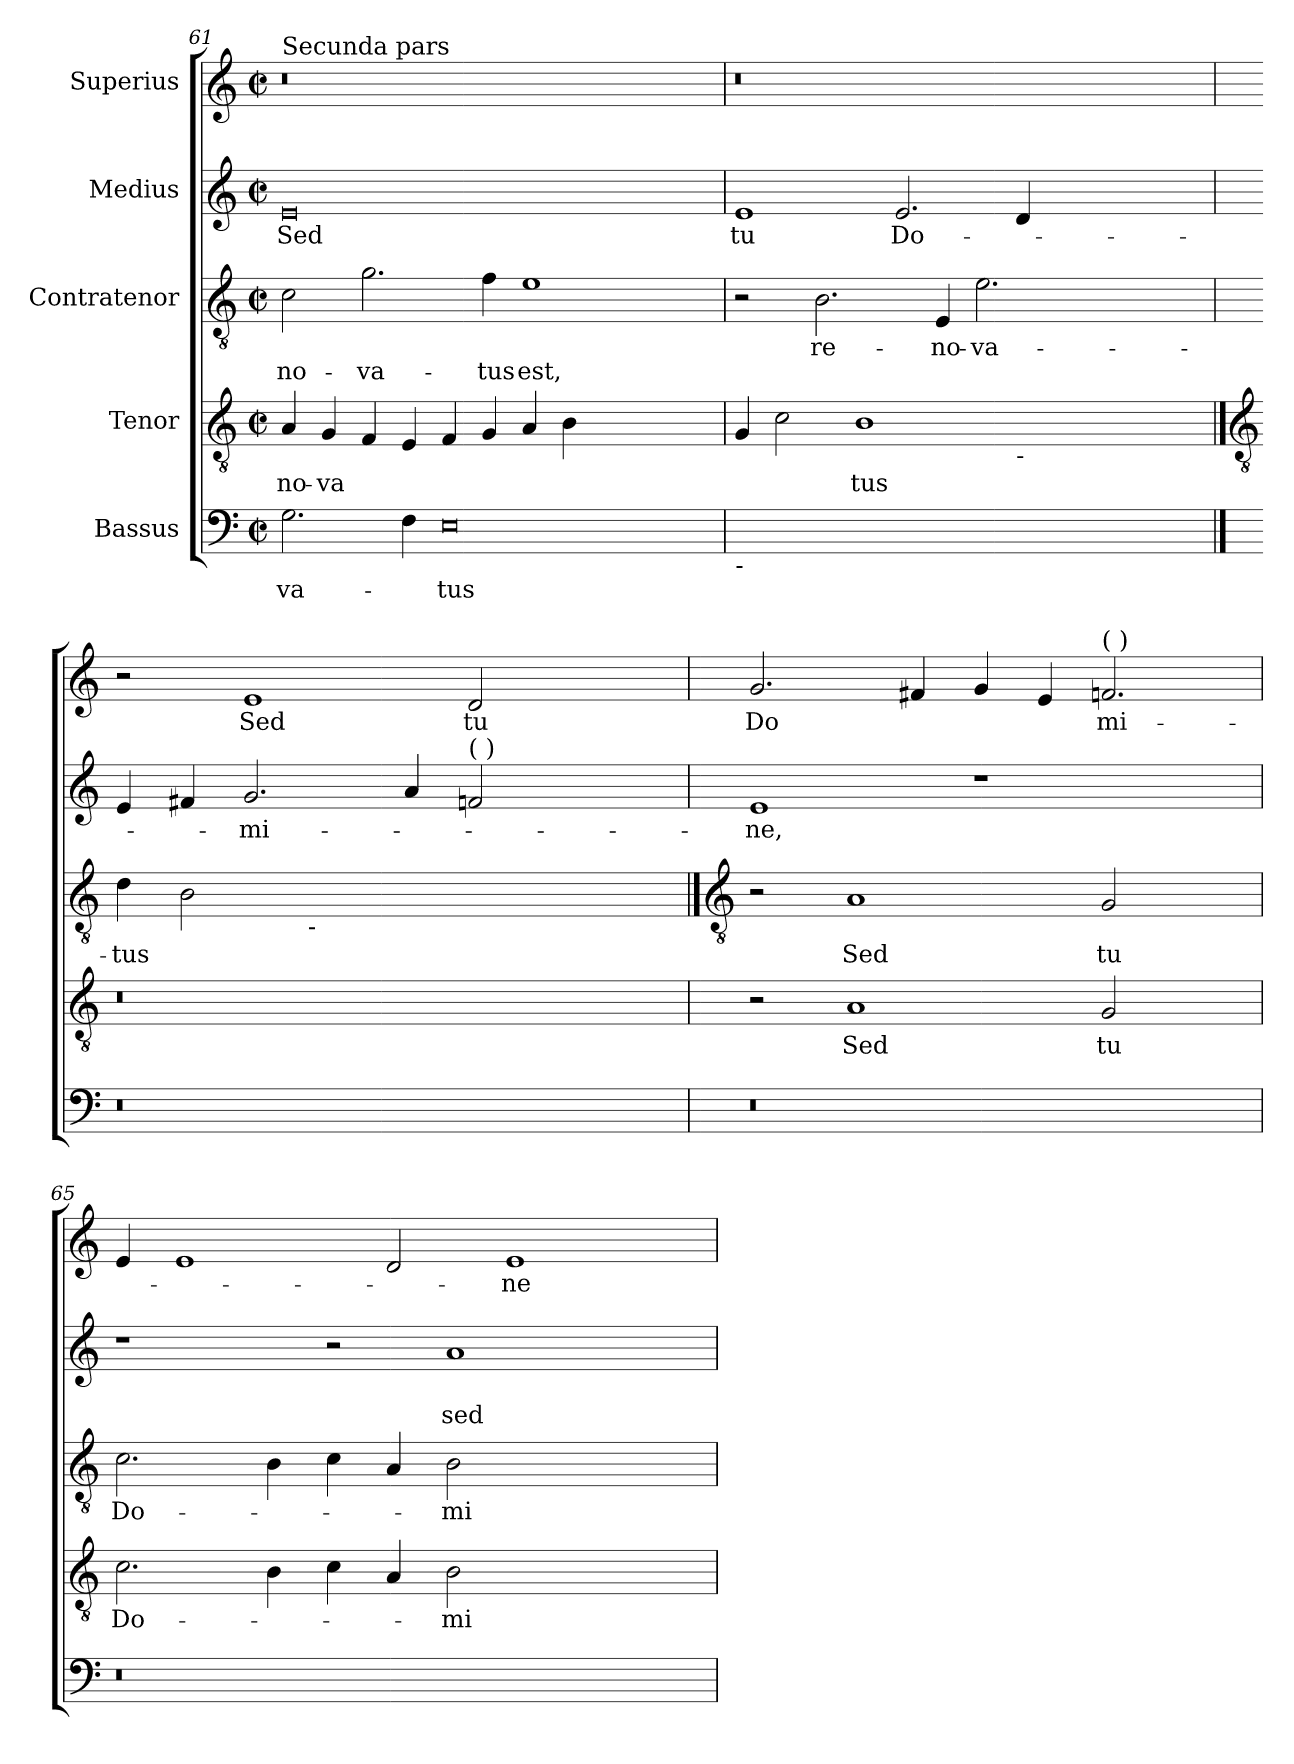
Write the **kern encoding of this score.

**kern	**text	**kern	**text	**kern	**text	**text	**kern	**text	**text	**kern	**text
*part5	*part5	*part4	*part4	*part3	*part3	*part3	*part2	*part2	*part2	*part1	*part1
*staff5	*staff5	*staff4	*staff4	*staff3	*staff3	*staff3	*staff2	*staff2	*staff2	*staff1	*staff1
*I"Bassus	*	*I"Tenor	*	*I"Contratenor	*	*	*I"Medius	*	*	*I"Superius	*
!!LO:LB:g=z
*clefF4	*	*clefGv2	*	*clefGv2	*	*	*clefG2	*	*	*clefG2	*
*k[]	*	*k[]	*	*k[]	*	*	*k[]	*	*	*k[]	*
*C:	*	*C:	*	*C:	*	*	*C:	*	*	*C:	*
*M4/2	*	*M4/2	*	*M4/2	*	*	*M4/2	*	*	*M4/2	*
*met(c|)	*	*met(c|)	*	*met(c|)	*	*	*met(c|)	*	*	*met(c|)	*
=61	=61	=61	=61	=61	=61	=61	=61	=61	=61	=61	=61
!	!	!	!	!	!	!	!	!	!	!LO:TX:a:t=Secunda pars	!
!	!LO:LY:b	!	!LO:LY:b	!	!	!LO:LY:b	!	!LO:LY:b	!	!	!
2.G	-va-	4A	-no-	2c	.	-no-	0e	Sed	.	0r	.
!	!	!	!LO:LY:b	!	!	!	!	!	!	!	!
.	.	4G	-va	.	.	.	.	.	.	.	.
!	!	!	!	!	!	!LO:LY:b	!	!	!	!	!
.	.	4F	.	2.g	.	-va-	.	.	.	.	.
4F	.	4E	.	.	.	.	.	.	.	.	.
!	!LO:LY:b	!	!	!	!	!	!	!	!	!	!
0E	-tus	4F	.	.	.	.	.	.	.	.	.
!	!	!	!	!	!	!LO:LY:b	!	!	!	!	!
.	.	4G	.	4f	.	-tus	.	.	.	.	.
!	!	!	!	!	!	!LO:LY:b	!	!	!	!	!
.	.	4A	.	1e	.	est,	.	.	.	.	.
.	.	4B	.	.	.	.	.	.	.	.	.
.	.	1ryy	.	.	.	.	1ryy	.	.	1ryy	.
.	.	.	.	2ryy	.	.	.	.	.	.	.
=62	=62	=62	=62	=62	=62	=62	=62	=62	=62	=62	=62
!LO:TX:b:t=-	!	!	!	!	!	!	!	!	!	!	!
!	!LO:LY:b	!	!	!	!	!	!	!LO:LY:b	!	!	!
0AAyy	est.	4G	.	2r	.	.	1e	tu	.	0r	.
.	.	2c	.	.	.	.	.	.	.	.	.
!	!	!	!	!	!LO:LY:b	!	!	!	!	!	!
.	.	.	.	2.B	re-	.	.	.	.	.	.
!	!	!	!LO:LY:b	!	!	!	!	!	!	!	!
.	.	1B	tus	.	.	.	.	.	.	.	.
!	!	!	!	!	!	!	!	!LO:LY:b	!	!	!
.	.	.	.	.	.	.	2.e	Do-	.	.	.
!	!	!	!	!	!LO:LY:b	!	!	!	!	!	!
.	.	.	.	4E	-no-	.	.	.	.	.	.
!	!	!	!	!	!LO:LY:b	!	!	!	!	!	!
.	.	.	.	2.e	-va-	.	.	.	.	.	.
!	!	!LO:TX:b:t=-	!	!	!	!	!	!	!	!	!
!	!	!	!LO:LY:b	!	!	!	!	!	!	!	!
.	.	0Ayy	est.	.	.	.	4d	.	.	.	.
1..ryy	.	.	.	.	.	.	1..ryy	.	.	1..ryy	.
.	.	.	.	1.ryy	.	.	.	.	.	.	.
!!LO:LB:g=z
==63	=63	==63	=63	=63	=63	=63	=63	=63	=63	=63	=63
*	*	*clefGv2	*	*	*	*	*	*	*	*	*
!	!	!	!	!	!LO:LY:b	!	!	!	!	!	!
0r	.	0r	.	4d	-tus	.	4e	.	.	2r	.
.	.	.	.	2B	.	.	4f#X	.	.	.	.
!	!	!	!	!	!	!	!	!LO:LY:b	!	!	!LO:LY:b
.	.	.	.	.	.	.	2.g	-mi-	.	1e	Sed
!	!	!	!	!LO:TX:b:t=-	!	!	!	!	!	!	!
!	!	!	!	!	!LO:LY:b	!	!	!	!	!	!
.	.	.	.	0c#Xyy	est.	.	.	.	.	.	.
.	.	.	.	.	.	.	4a	.	.	.	.
!	!	!	!	!	!	!	!LO:TX:a:t=(  )	!	!	!	!
!	!	!	!	!	!	!	!	!	!	!	!LO:LY:b
.	.	.	.	.	.	.	2f	.	.	2d	tu
2.ryy	.	2.ryy	.	.	.	.	2.ryy	.	.	2.ryy	.
!!LO:LB:g=z
=64	=64	=64	=64	==64	=64	=64	=64	=64	=64	=64	=64
*	*	*	*	*clefGv2	*	*	*	*	*	*	*
!	!	!	!	!	!	!	!	!LO:LY:b	!	!	!LO:LY:b
0r	.	2r	.	2r	.	.	1e	-ne,	.	2.g	Do
!	!	!	!LO:LY:b	!	!LO:LY:b	!	!	!	!	!	!
.	.	1A	Sed	1A	Sed	.	.	.	.	.	.
.	.	.	.	.	.	.	.	.	.	4f#X	.
.	.	.	.	.	.	.	1r	.	.	4g	.
.	.	.	.	.	.	.	.	.	.	4e	.
!	!	!	!	!	!	!	!	!	!	!LO:TX:a:t=(  )	!
!	!	!	!LO:LY:b	!	!LO:LY:b	!	!	!	!	!	!LO:LY:b
.	.	2G	tu	2G	tu	.	.	.	.	2.f	mi-
4ryy	.	4ryy	.	4ryy	.	.	4ryy	.	.	.	.
=65	=65	=65	=65	=65	=65	=65	=65	=65	=65	=65	=65
!	!	!	!LO:LY:b	!	!LO:LY:b	!	!	!	!	!	!
0r	.	2.c	Do-	2.c	Do-	.	1r	.	.	4e	.
.	.	.	.	.	.	.	.	.	.	1e	.
.	.	4B	.	4B	.	.	.	.	.	.	.
.	.	4c	.	4c	.	.	2r	.	.	.	.
.	.	4A	.	4A	.	.	.	.	.	2d	.
!	!	!	!LO:LY:b	!	!LO:LY:b	!	!	!	!LO:LY:b	!	!
.	.	2B	-mi-	2B	-mi-	.	1a	.	sed	.	.
!	!	!	!	!	!	!	!	!	!	!	!LO:LY:b
.	.	.	.	.	.	.	.	.	.	1e	-ne
2.ryy	.	2.ryy	.	2.ryy	.	.	.	.	.	.	.
.	.	.	.	.	.	.	4ryy	.	.	.	.
=	=	=	=	=	=	=	=	=	=	=	=
*-	*-	*-	*-	*-	*-	*-	*-	*-	*-	*-	*-
